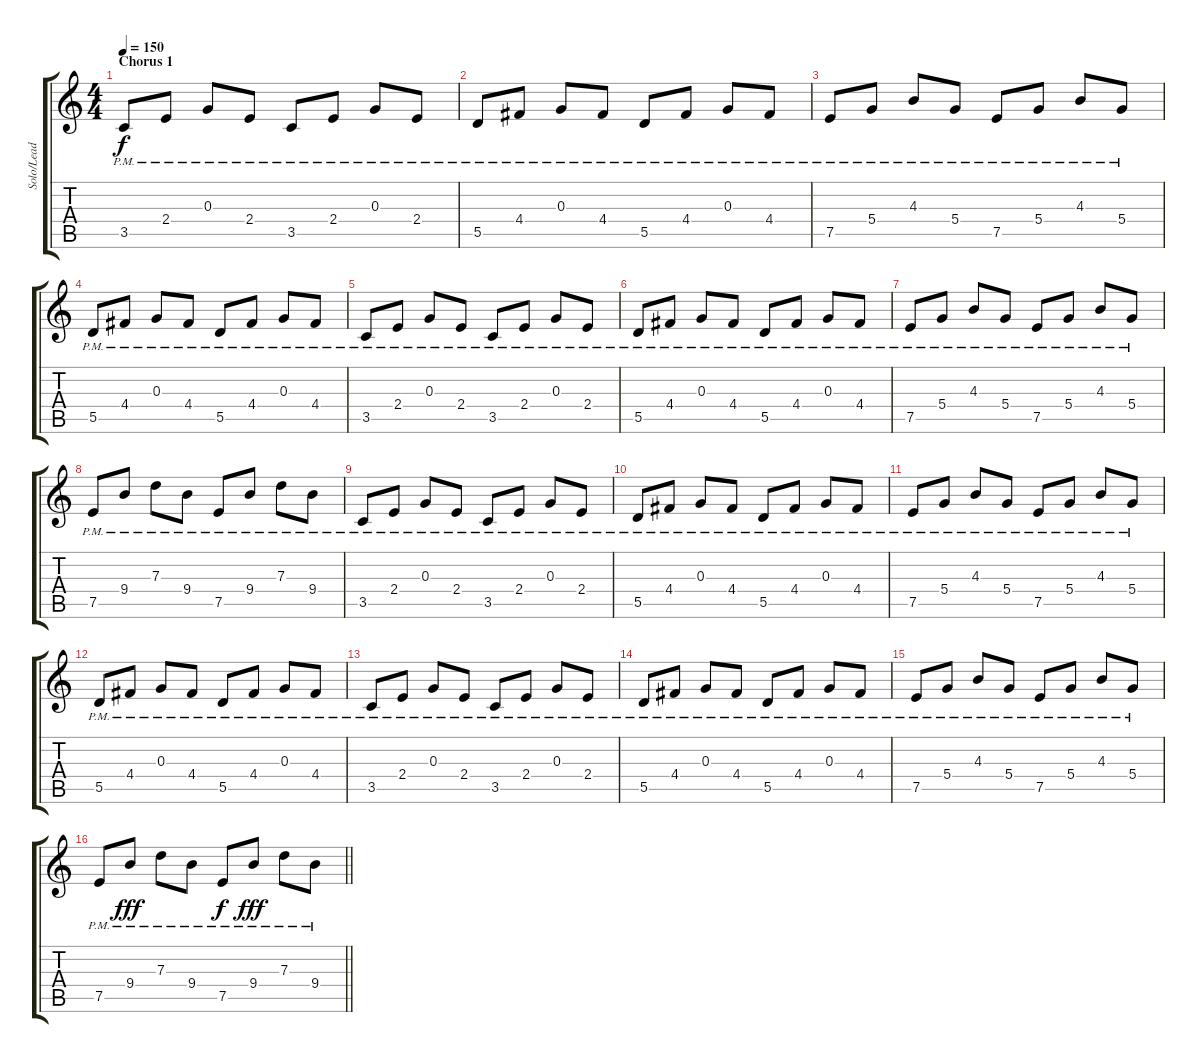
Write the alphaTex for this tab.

\track ("Solo/Lead" "Solo/Lead") {instrument overdrivenguitar}
\staff {score tabs}
\tuning (E4 B3 G3 D3 A2 E2) {hide}
\ts (4 4)
\section ("" "Chorus 1")
\tempo 150
\clef g2
\ks c
3.5{pm}.8{dy f volume 16} 2.4{pm}.8 0.3{pm}.8 2.4{pm}.8 3.5{pm}.8 2.4{pm}.8 0.3{pm}.8 2.4{pm}.8 |
5.5{pm}.8 4.4{pm}.8 0.3{pm}.8 4.4{pm}.8 5.5{pm}.8 4.4{pm}.8 0.3{pm}.8 4.4{pm}.8 |
7.5{pm}.8 5.4{pm}.8 4.3{pm}.8 5.4{pm}.8 7.5{pm}.8 5.4{pm}.8 4.3{pm}.8 5.4{pm}.8 |
5.5{pm}.8 4.4{pm}.8 0.3{pm}.8 4.4{pm}.8 5.5{pm}.8 4.4{pm}.8 0.3{pm}.8 4.4{pm}.8 |
3.5{pm}.8 2.4{pm}.8 0.3{pm}.8 2.4{pm}.8 3.5{pm}.8 2.4{pm}.8 0.3{pm}.8 2.4{pm}.8 |
5.5{pm}.8 4.4{pm}.8 0.3{pm}.8 4.4{pm}.8 5.5{pm}.8 4.4{pm}.8 0.3{pm}.8 4.4{pm}.8 |
7.5{pm}.8 5.4{pm}.8 4.3{pm}.8 5.4{pm}.8 7.5{pm}.8 5.4{pm}.8 4.3{pm}.8 5.4{pm}.8 |
7.5{pm}.8 9.4{pm}.8 7.3{pm}.8 9.4{pm}.8 7.5{pm}.8 9.4{pm}.8 7.3{pm}.8 9.4{pm}.8 |
3.5{pm}.8 2.4{pm}.8 0.3{pm}.8 2.4{pm}.8 3.5{pm}.8 2.4{pm}.8 0.3{pm}.8 2.4{pm}.8 |
5.5{pm}.8 4.4{pm}.8 0.3{pm}.8 4.4{pm}.8 5.5{pm}.8 4.4{pm}.8 0.3{pm}.8 4.4{pm}.8 |
7.5{pm}.8 5.4{pm}.8 4.3{pm}.8 5.4{pm}.8 7.5{pm}.8 5.4{pm}.8 4.3{pm}.8 5.4{pm}.8 |
5.5{pm}.8 4.4{pm}.8 0.3{pm}.8 4.4{pm}.8 5.5{pm}.8 4.4{pm}.8 0.3{pm}.8 4.4{pm}.8 |
3.5{pm}.8 2.4{pm}.8 0.3{pm}.8 2.4{pm}.8 3.5{pm}.8 2.4{pm}.8 0.3{pm}.8 2.4{pm}.8 |
5.5{pm}.8 4.4{pm}.8 0.3{pm}.8 4.4{pm}.8 5.5{pm}.8 4.4{pm}.8 0.3{pm}.8 4.4{pm}.8 |
7.5{pm}.8 5.4{pm}.8 4.3{pm}.8 5.4{pm}.8 7.5{pm}.8 5.4{pm}.8 4.3{pm}.8 5.4{pm}.8 |
\barLineRight lightlight
7.5{pm}.8 9.4{pm}.8{dy fff} 7.3{pm}.8 9.4{pm}.8 7.5{pm}.8{dy f} 9.4{pm}.8{dy fff} 7.3{pm}.8 9.4{pm}.8
